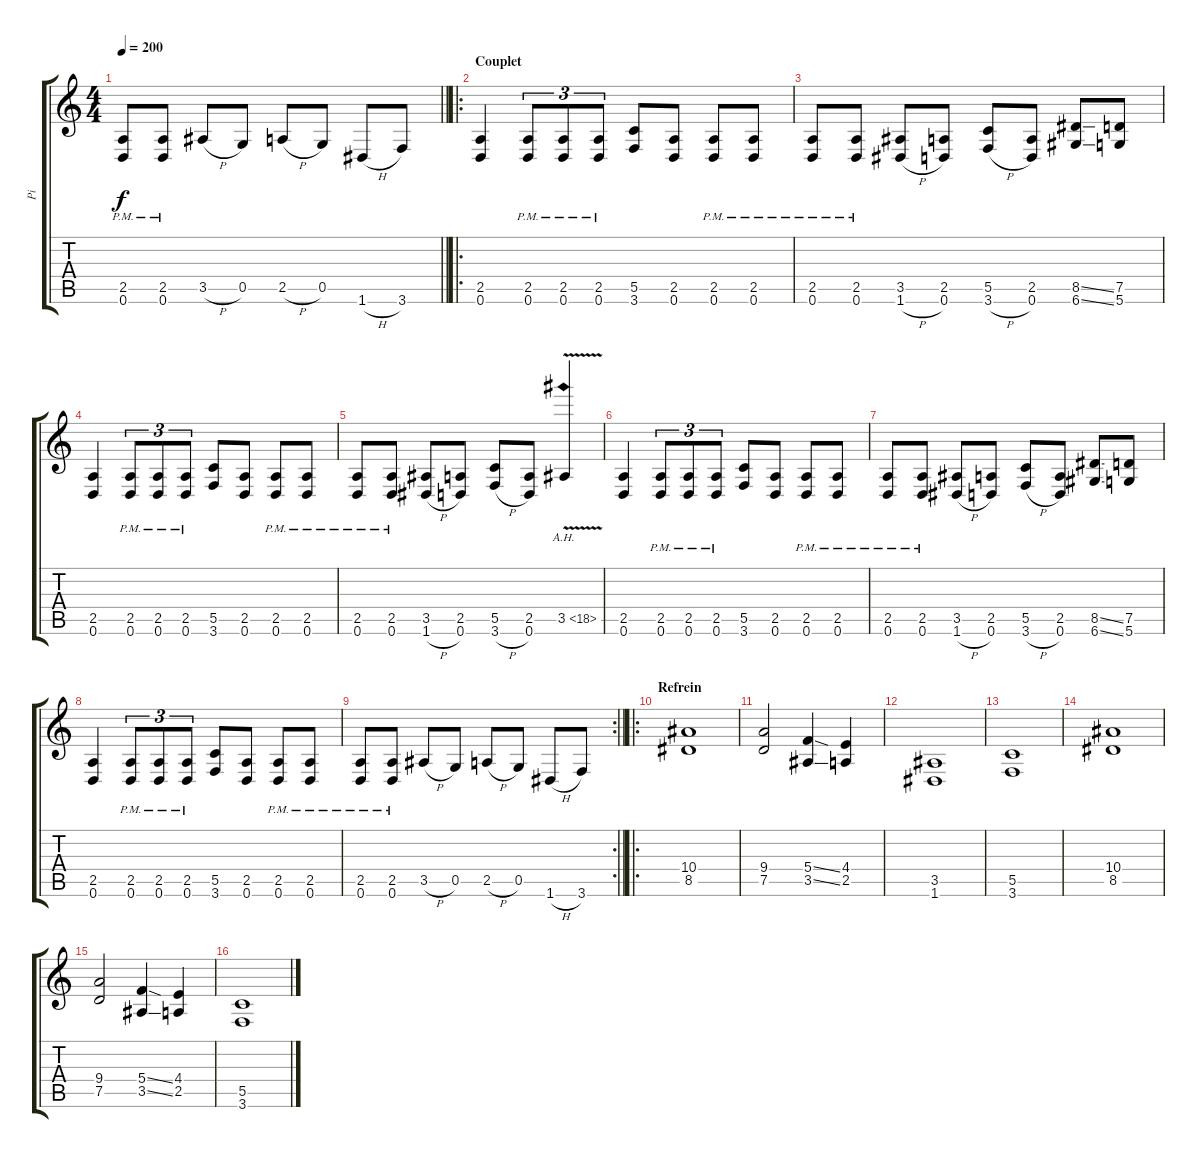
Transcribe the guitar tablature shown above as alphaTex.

\track ("Pi" "Pi") {instrument overdrivenguitar}
\staff {score tabs}
\tuning (D4 A3 F3 C3 G2 D2) {hide}
\ts (4 4)
\tempo 200
\clef g2
\barLineRight lightlight
\ks c
(2.5{pm} 0.6{pm}).8{dy f} (2.5{pm} 0.6{pm}).8 3.5{h}.8 0.5.8 2.5{h}.8 0.5.8 1.6{h}.8 3.6.8 |
\ro
\section ("" "Couplet")
(2.5 0.6).4 (2.5{pm} 0.6{pm}).8{tu (3 2)} (2.5{pm} 0.6{pm}).8{tu (3 2)} (2.5{pm} 0.6{pm}).8{tu (3 2)} (5.5 3.6).8 (2.5 0.6).8 (2.5{pm} 0.6{pm}).8 (2.5{pm} 0.6{pm}).8 |
(2.5{pm} 0.6{pm}).8 (2.5{pm} 0.6{pm}).8 (3.5 1.6{h}).8 (2.5 0.6).8 (5.5 3.6{h}).8 (2.5 0.6).8 (8.5{ss} 6.6{ss}).8 (7.5 5.6).8 |
(2.5 0.6).4 (2.5{pm} 0.6{pm}).8{tu (3 2)} (2.5{pm} 0.6{pm}).8{tu (3 2)} (2.5{pm} 0.6{pm}).8{tu (3 2)} (5.5 3.6).8 (2.5 0.6).8 (2.5{pm} 0.6{pm}).8 (2.5{pm} 0.6{pm}).8 |
(2.5{pm} 0.6{pm}).8 (2.5{pm} 0.6{pm}).8 (3.5 1.6{h}).8 (2.5 0.6).8 (5.5 3.6{h}).8 (2.5 0.6).8 3.5{ah 15 v}.4 |
(2.5 0.6).4 (2.5{pm} 0.6{pm}).8{tu (3 2)} (2.5{pm} 0.6{pm}).8{tu (3 2)} (2.5{pm} 0.6{pm}).8{tu (3 2)} (5.5 3.6).8 (2.5 0.6).8 (2.5{pm} 0.6{pm}).8 (2.5{pm} 0.6{pm}).8 |
(2.5{pm} 0.6{pm}).8 (2.5{pm} 0.6{pm}).8 (3.5 1.6{h}).8 (2.5 0.6).8 (5.5 3.6{h}).8 (2.5 0.6).8 (8.5{ss} 6.6{ss}).8 (7.5 5.6).8 |
(2.5 0.6).4 (2.5{pm} 0.6{pm}).8{tu (3 2)} (2.5{pm} 0.6{pm}).8{tu (3 2)} (2.5{pm} 0.6{pm}).8{tu (3 2)} (5.5 3.6).8 (2.5 0.6).8 (2.5{pm} 0.6{pm}).8 (2.5{pm} 0.6{pm}).8 |
\rc 2
\barLineRight lightlight
(2.5{pm} 0.6{pm}).8 (2.5{pm} 0.6{pm}).8 3.5{h}.8 0.5.8 2.5{h}.8 0.5.8 1.6{h}.8 3.6.8 |
\ro
\section ("" "Refrein")
(10.4 8.5).1 |
(9.4 7.5).2 (5.4{ss} 3.5{ss}).4 (4.4 2.5).4 |
(3.5 1.6).1 |
(5.5 3.6).1 |
(10.4 8.5).1 |
(9.4 7.5).2 (5.4{ss} 3.5{ss}).4 (4.4 2.5).4 |
(5.5 3.6).1
